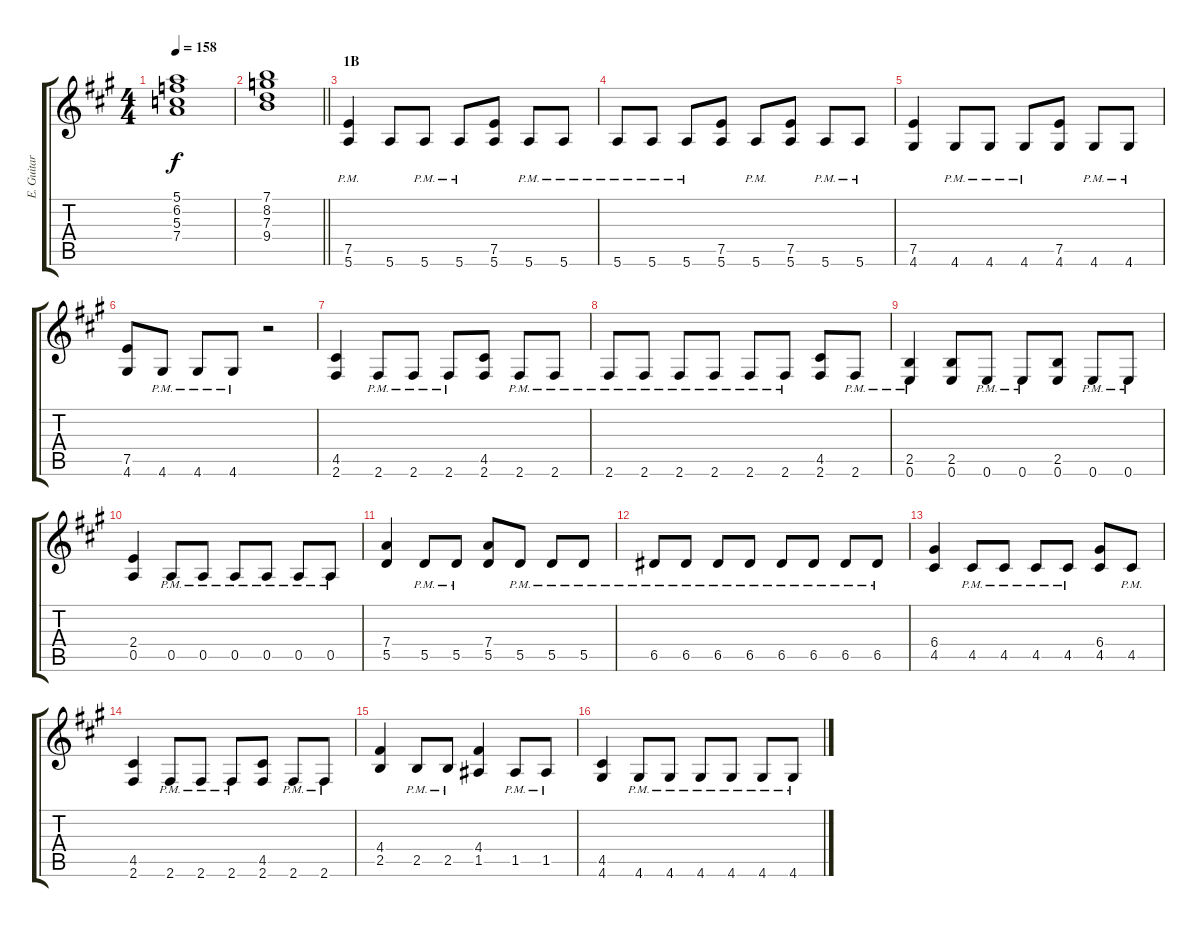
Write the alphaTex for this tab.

\track ("E. Guitar II" "E. Guitar ") {instrument overdrivenguitar}
\staff {score tabs}
\tuning (E4 B3 G3 D3 A2 E2) {hide}
\ts (4 4)
\tempo 158
\clef g2
\ks a
(5.1 6.2 5.3 7.4).1{dy f} |
\barLineRight lightlight
(7.1 8.2 7.3 9.4).1 |
\section ("" "1B")
(7.5 5.6{pm}).4 5.6.8 5.6{pm}.8 5.6{pm}.8 (7.5 5.6).8 5.6{pm}.8 5.6{pm}.8 |
5.6{pm}.8 5.6{pm}.8 5.6{pm}.8 (7.5 5.6).8 5.6{pm}.8 (7.5 5.6).8 5.6{pm}.8 5.6{pm}.8 |
(7.5 4.6).4 4.6{pm}.8 4.6{pm}.8 4.6{pm}.8 (7.5 4.6).8 4.6{pm}.8 4.6{pm}.8 |
(7.5 4.6).8 4.6{pm}.8 4.6{pm}.8 4.6{pm}.8 r.2 |
(4.5 2.6).4 2.6{pm}.8 2.6{pm}.8 2.6{pm}.8 (4.5 2.6).8 2.6{pm}.8 2.6{pm}.8 |
2.6{pm}.8 2.6{pm}.8 2.6{pm}.8 2.6{pm}.8 2.6{pm}.8 2.6{pm}.8 (4.5 2.6).8 2.6{pm}.8 |
(2.5 0.6{pm}).4 (2.5 0.6).8 0.6{pm}.8 0.6{pm}.8 (2.5 0.6).8 0.6{pm}.8 0.6{pm}.8 |
(2.4 0.5).4 0.5{pm}.8 0.5{pm}.8 0.5{pm}.8 0.5{pm}.8 0.5{pm}.8 0.5{pm}.8 |
(7.4 5.5).4 5.5{pm}.8 5.5{pm}.8 (7.4 5.5).8 5.5{pm}.8 5.5{pm}.8 5.5{pm}.8 |
6.5{pm}.8 6.5{pm}.8 6.5{pm}.8 6.5{pm}.8 6.5{pm}.8 6.5{pm}.8 6.5{pm}.8 6.5{pm}.8 |
(6.4 4.5).4 4.5{pm}.8 4.5{pm}.8 4.5{pm}.8 4.5{pm}.8 (6.4 4.5).8 4.5{pm}.8 |
(4.5 2.6).4 2.6{pm}.8 2.6{pm}.8 2.6{pm}.8 (4.5 2.6).8 2.6{pm}.8 2.6{pm}.8 |
(4.4 2.5).4 2.5{pm}.8 2.5{pm}.8 (4.4 1.5).4 1.5{pm}.8 1.5{pm}.8 |
(4.5 4.6).4 4.6{pm}.8 4.6{pm}.8 4.6{pm}.8 4.6{pm}.8 4.6{pm}.8 4.6{pm}.8
